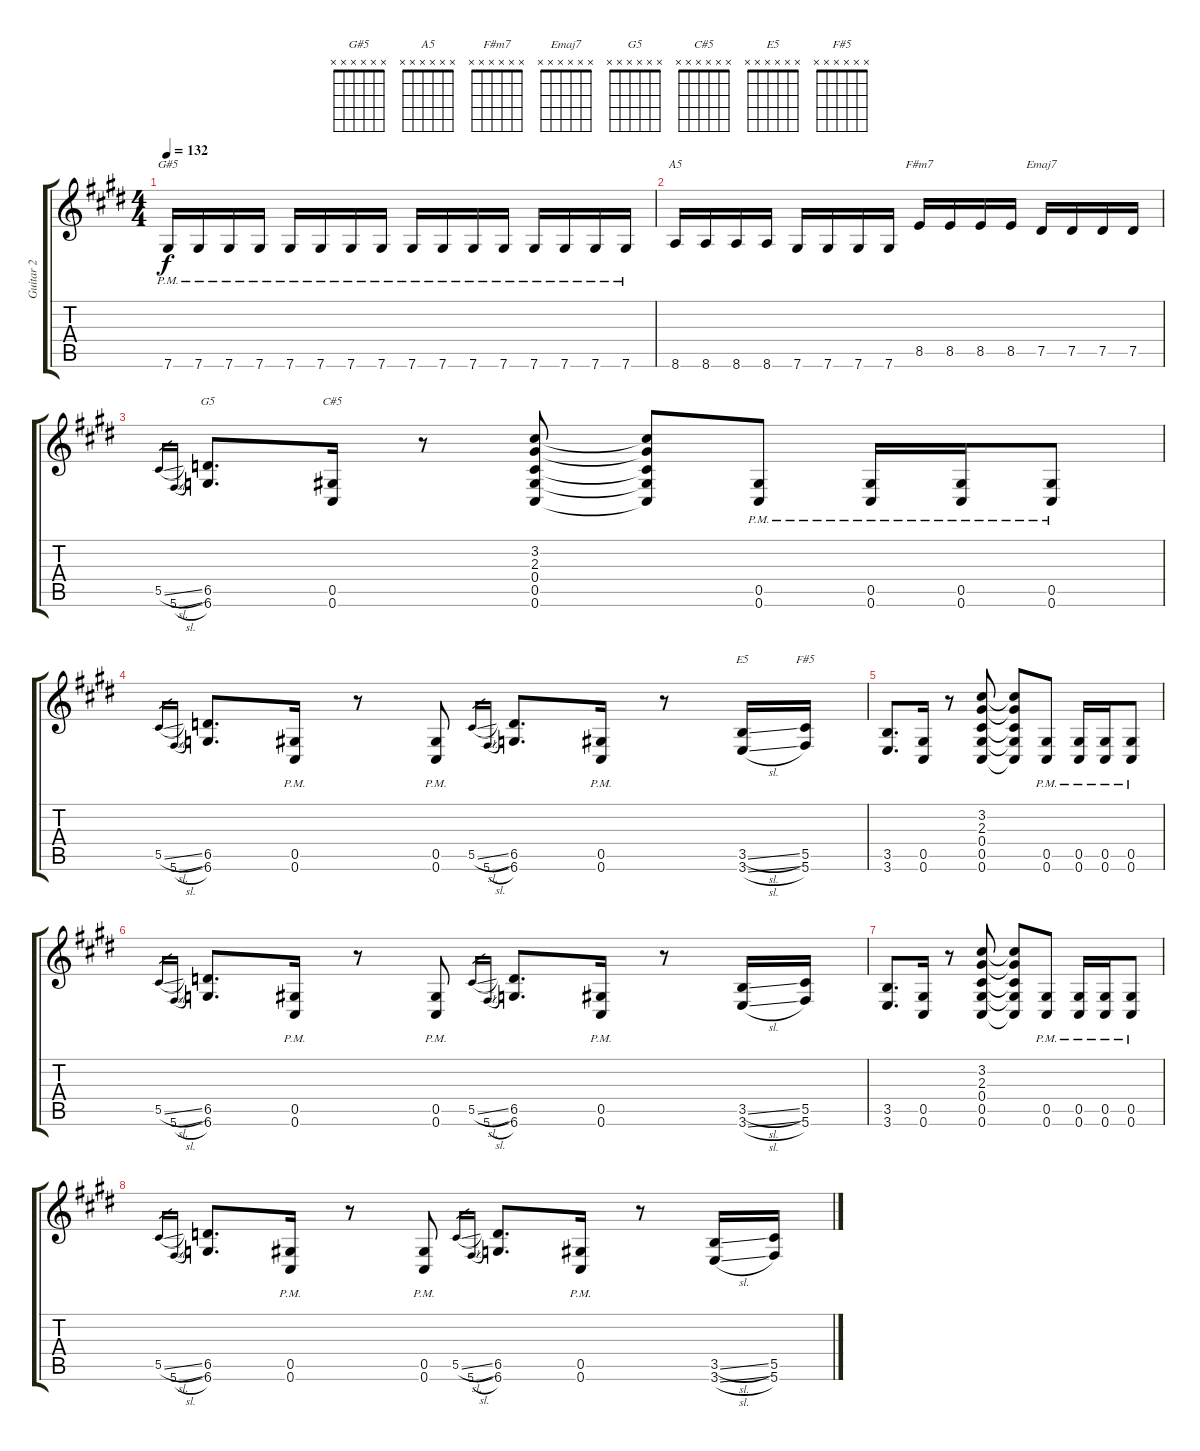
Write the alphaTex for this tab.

\track ("Guitar 2" "Guitar 2") {instrument distortionguitar}
\staff {score tabs}
\tuning (Eb4 Bb3 Gb3 Db3 Ab2 Db2) {hide}
\chord ("G#5" x x x x x x)
\chord ("A5" x x x x x x)
\chord ("F#m7" x x x x x x)
\chord ("Emaj7" x x x x x x)
\chord ("G5" x x x x x x)
\chord ("C#5" x x x x x x)
\chord ("E5" x x x x x x)
\chord ("F#5" x x x x x x)
\ts (4 4)
\tempo 132
\clef g2
\ks c#minor
7.6{pm}.16{ch "G#5" dy f} 7.6{pm}.16 7.6{pm}.16 7.6{pm}.16 7.6{pm}.16 7.6{pm}.16 7.6{pm}.16 7.6{pm}.16 7.6{pm}.16 7.6{pm}.16 7.6{pm}.16 7.6{pm}.16 7.6{pm}.16 7.6{pm}.16 7.6{pm}.16 7.6{pm}.16 |
8.6.16{ch "A5"} 8.6.16 8.6.16 8.6.16 7.6.16 7.6.16 7.6.16 7.6.16 8.5.16{ch "F#m7"} 8.5.16 8.5.16 8.5.16 7.5.16{ch "Emaj7"} 7.5.16 7.5.16 7.5.16 |
5.5{sl}.16{gr} 5.6{sl}.16{gr} (6.5 6.6).8{d ch "G5"} (0.5 0.6).16{ch "C#5"} r.8 (3.2 2.3 0.4 0.5 0.6).8 (3.2{t} 2.3{t} 0.4{t} 0.5{t} 0.6{t}).8 (0.5{pm} 0.6{pm}).8 (0.5{pm} 0.6{pm}).16 (0.5{pm} 0.6{pm}).16 (0.5{pm} 0.6{pm}).8 |
5.5{sl}.16{gr} 5.6{sl}.16{gr} (6.5 6.6).8{d} (0.5{pm} 0.6{pm}).16 r.8 (0.5{pm} 0.6{pm}).8 5.5{sl}.16{gr} 5.6{sl}.16{gr} (6.5 6.6).8{d} (0.5{pm} 0.6{pm}).16 r.8 (3.5{sl} 3.6{sl}).16{ch "E5"} (5.5 5.6).16{ch "F#5"} |
(3.5 3.6).8{d} (0.5 0.6).16 r.8 (3.2 2.3 0.4 0.5 0.6).8 (3.2{t} 2.3{t} 0.4{t} 0.5{t} 0.6{t}).8 (0.5{pm} 0.6{pm}).8 (0.5{pm} 0.6{pm}).16 (0.5{pm} 0.6{pm}).16 (0.5{pm} 0.6{pm}).8 |
5.5{sl}.16{gr} 5.6{sl}.16{gr} (6.5 6.6).8{d} (0.5{pm} 0.6{pm}).16 r.8 (0.5{pm} 0.6{pm}).8 5.5{sl}.16{gr} 5.6{sl}.16{gr} (6.5 6.6).8{d} (0.5{pm} 0.6{pm}).16 r.8 (3.5{sl} 3.6{sl}).16 (5.5 5.6).16 |
(3.5 3.6).8{d} (0.5 0.6).16 r.8 (3.2 2.3 0.4 0.5 0.6).8 (3.2{t} 2.3{t} 0.4{t} 0.5{t} 0.6{t}).8 (0.5{pm} 0.6{pm}).8 (0.5{pm} 0.6{pm}).16 (0.5{pm} 0.6{pm}).16 (0.5{pm} 0.6{pm}).8 |
5.5{sl}.16{gr} 5.6{sl}.16{gr} (6.5 6.6).8{d} (0.5{pm} 0.6{pm}).16 r.8 (0.5{pm} 0.6{pm}).8 5.5{sl}.16{gr} 5.6{sl}.16{gr} (6.5 6.6).8{d} (0.5{pm} 0.6{pm}).16 r.8 (3.5{sl} 3.6{sl}).16 (5.5 5.6).16
